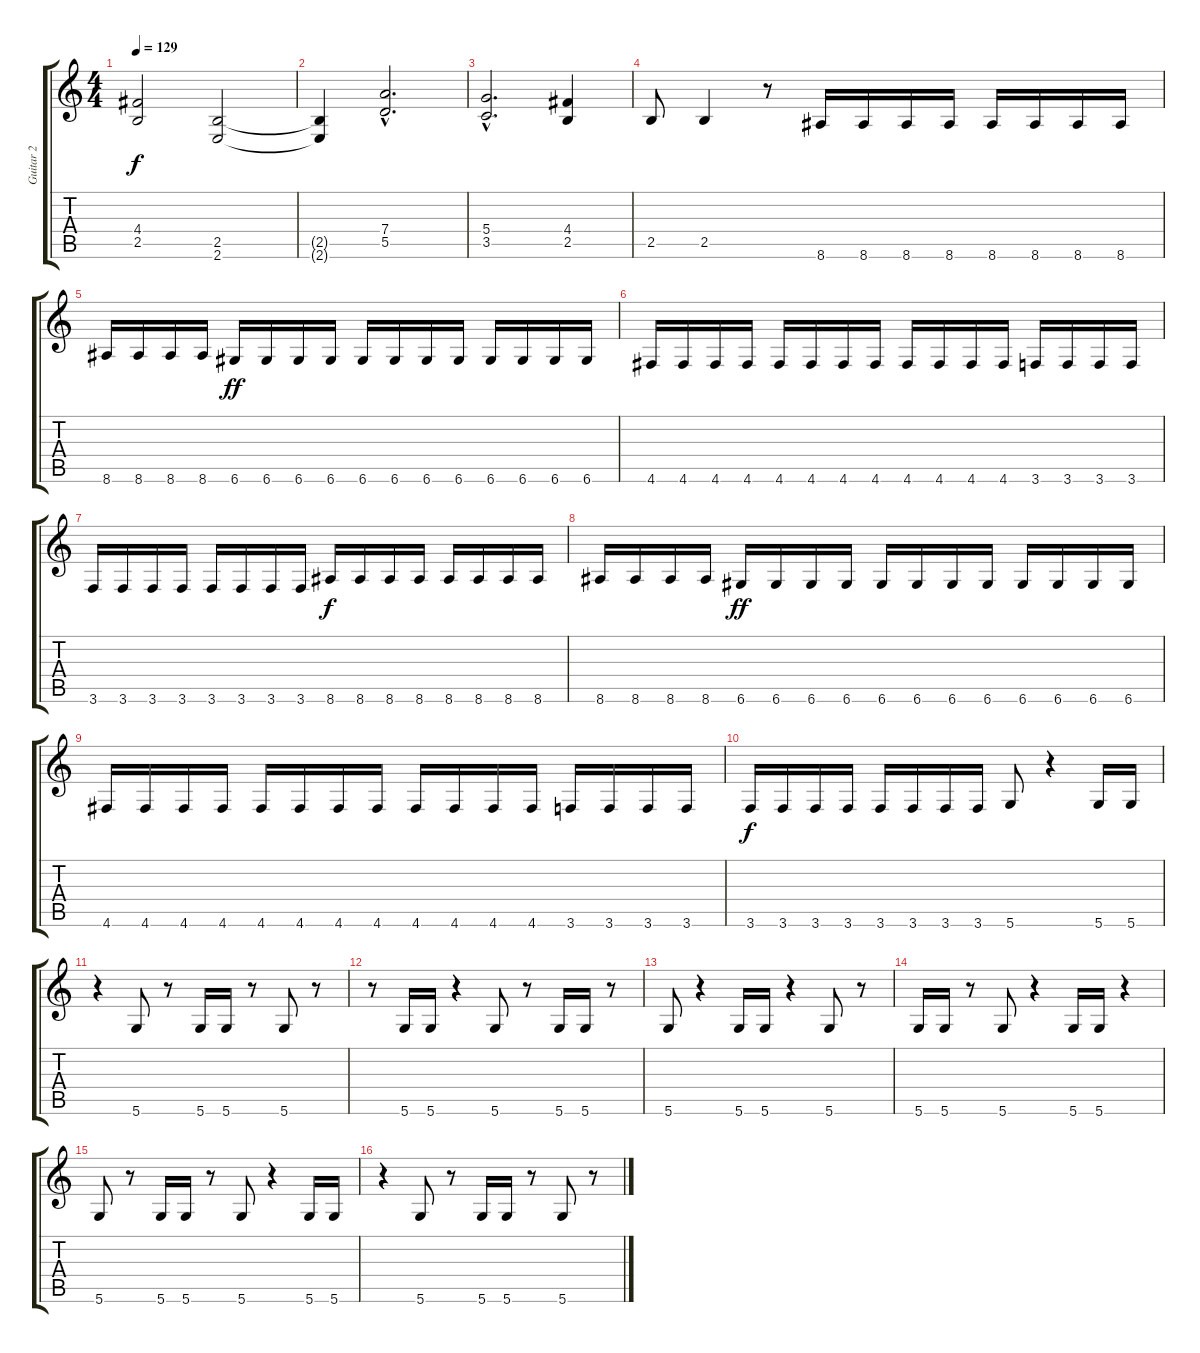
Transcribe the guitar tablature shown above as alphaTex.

\track ("Guitar 2" "Guitar 2") {instrument distortionguitar}
\staff {score tabs}
\tuning (E4 B3 G3 D3 A2 D2) {hide}
\ts (4 4)
\tempo 129
\clef g2
\ks c
(4.4{t} 2.5{t}).2{dy f} (2.5 2.6).2 |
(2.5{t} 2.6{t}).4 (7.4{hac} 5.5{hac}).2{d} |
(5.4{hac} 3.5{hac}).2{d} (4.4 2.5).4 |
2.5.8 2.5.4 r.8 8.6.16{balance 3} 8.6.16 8.6.16 8.6.16 8.6.16 8.6.16 8.6.16 8.6.16 |
8.6.16 8.6.16 8.6.16 8.6.16 6.6.16{dy ff} 6.6.16 6.6.16 6.6.16 6.6.16 6.6.16 6.6.16 6.6.16 6.6.16 6.6.16 6.6.16 6.6.16 |
4.6.16 4.6.16 4.6.16 4.6.16 4.6.16 4.6.16 4.6.16 4.6.16 4.6.16 4.6.16 4.6.16 4.6.16 3.6.16 3.6.16 3.6.16 3.6.16 |
3.6.16 3.6.16 3.6.16 3.6.16 3.6.16 3.6.16 3.6.16 3.6.16 8.6.16{dy f} 8.6.16 8.6.16 8.6.16 8.6.16 8.6.16 8.6.16 8.6.16 |
8.6.16 8.6.16 8.6.16 8.6.16 6.6.16{dy ff} 6.6.16 6.6.16 6.6.16 6.6.16 6.6.16 6.6.16 6.6.16 6.6.16 6.6.16 6.6.16 6.6.16 |
4.6.16 4.6.16 4.6.16 4.6.16 4.6.16 4.6.16 4.6.16 4.6.16 4.6.16 4.6.16 4.6.16 4.6.16 3.6.16 3.6.16 3.6.16 3.6.16 |
3.6.16{dy f} 3.6.16 3.6.16 3.6.16 3.6.16 3.6.16 3.6.16 3.6.16 5.6.8 r.4 5.6.16 5.6.16 |
r.4 5.6.8 r.8 5.6.16 5.6.16 r.8 5.6.8 r.8 |
r.8 5.6.16 5.6.16 r.4 5.6.8 r.8 5.6.16 5.6.16 r.8 |
5.6.8 r.4 5.6.16 5.6.16 r.4 5.6.8 r.8 |
5.6.16 5.6.16 r.8 5.6.8 r.4 5.6.16 5.6.16 r.4 |
5.6.8 r.8 5.6.16 5.6.16 r.8 5.6.8 r.4 5.6.16 5.6.16 |
r.4 5.6.8 r.8 5.6.16 5.6.16 r.8 5.6.8 r.8
